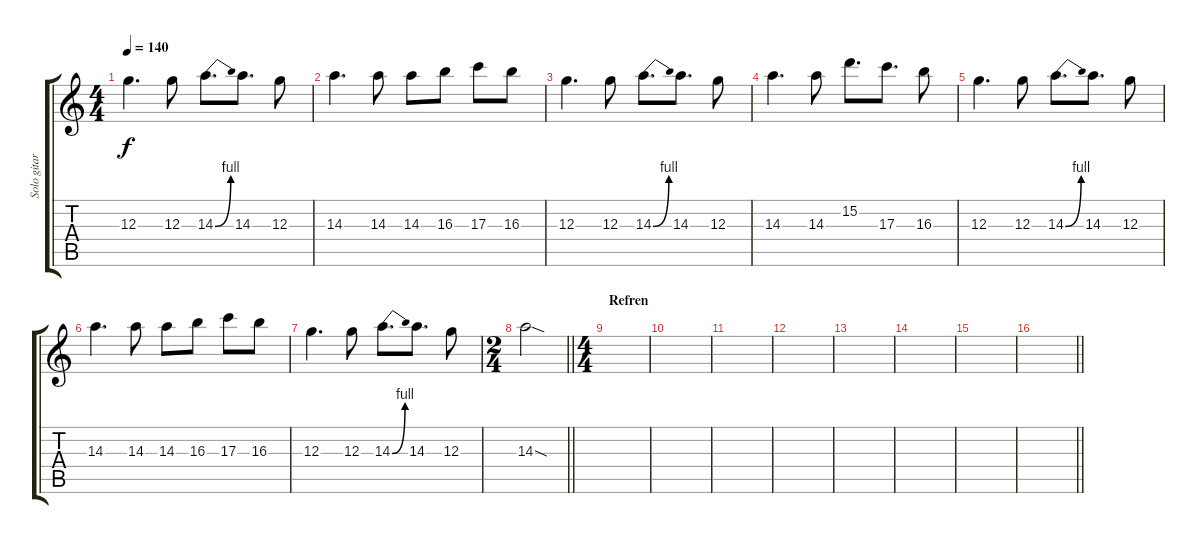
\track ("Solo gitara" "Solo gitar") {instrument distortionguitar}
\staff {score tabs}
\tuning (E4 B3 G3 D3 A2 E2) {hide}
\ts (4 4)
\tempo 140
\clef g2
\ks c
12.3.4{d dy f} 12.3.8 14.3{be (bend 0 0 60 4)}.8{d} 14.3.8{d} 12.3.8 |
14.3.4{d} 14.3.8 14.3.8 16.3.8 17.3.8 16.3.8 |
12.3.4{d} 12.3.8 14.3{be (bend 0 0 60 4)}.8{d} 14.3.8{d} 12.3.8 |
14.3.4{d} 14.3.8 15.2.8{d} 17.3.8{d} 16.3.8 |
12.3.4{d} 12.3.8 14.3{be (bend 0 0 60 4)}.8{d} 14.3.8{d} 12.3.8 |
14.3.4{d} 14.3.8 14.3.8 16.3.8 17.3.8 16.3.8 |
12.3.4{d} 12.3.8 14.3{be (bend 0 0 60 4)}.8{d} 14.3.8{d} 12.3.8 |
\ts (2 4)
\barLineRight lightlight
14.3{sod}.2 |
\ts (4 4)
\section ("" "Refren")
|
|
|
|
|
|
|
\barLineRight lightlight
